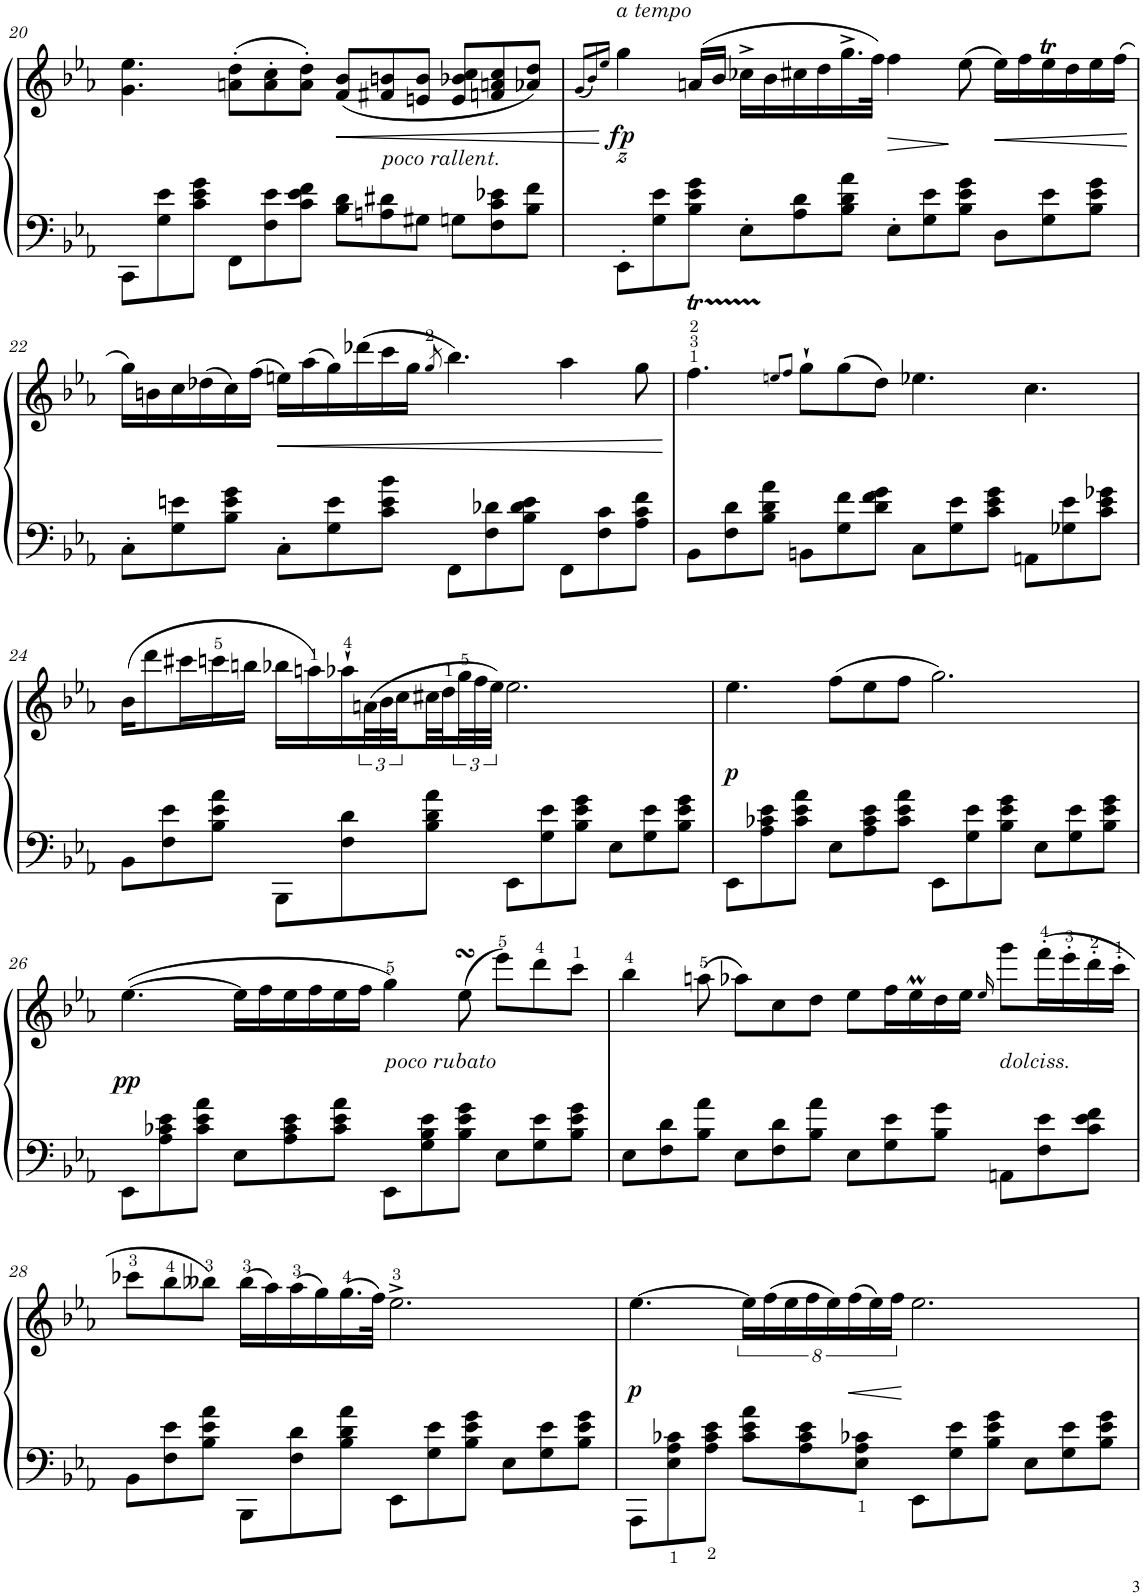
**kern	**kern	**dynam
*part1	*part1	*part1
*staff2	*staff1	*staff1/2
*I"Piano	*	*
*I'Pno.	*	*
!!LO:PB:g=z
*clefF4	*clefG2	*
*k[b-e-a-]	*k[b-e-a-]	*
*M12/8	*M12/8	*
=20	=20	=20
8CC\L	4.g\ 4.ee-\	.
8G\ 8e-\	.	.
8c\ 8e-\ 8g\J	.	.
8FF\L	(8an\' 8dd\'L	.
8F\ 8e-\	8a\' 8cc\'	.
8c\ 8e-\ 8f\J	8a\' 8dd\'J)	.
!	!	!LO:HP:b
8B-\ 8d\L	(8f/ 8b-/L	<
!	!LO:TX:b:i:t=poco rallent.	!
8An\ 8d#X\	8f#X/ 8bn/	.
8G#X\J	8en/ 8b/J	.
8Gn\L	8e/ 8b-X/ 8cc/L	.
8F\ 8c\ 8e-X\	8fn/ 8an/ 8cc/	.
8B-\ 8f\J	8a-X/ 8dd/J)	.
.	.	[
=21	=21	=21
.	(16qg/LL	.
.	16qb-/)	.
.	16qee-/JJ	.
!	!LO:TX:a:i:t=a tempo	!
!	!	!LO:DY:b
!	!	!LO:DY:n=1:b
8EE-'\L	4gg\	fp other-dynamics
8G\ 8e-\	.	.
8B-\ 8e-\ 8g\J	(16an/LL	.
.	16b-/JJ	.
8E-'\L	16cc-X^\LL	.
.	16b-\	.
8A-\ 8d\	16cc#X\	.
.	16dd\	.
8B-\ 8d\ 8a-\J	16.gg^\	.
.	32ff\JJk)	.
!	!	!LO:HP:b
8E-'\L	4ff\	>
8G\ 8e-\	.	.
8B-\ 8e-\ 8g\J	(8ee-\	]
!	!	!LO:HP:b
8D\L	16ee-\LL)	<
.	16ff\	.
8G\ 8e-\	16ee-T\	.
.	16dd\	.
8B-\ 8e-\ 8g\J	16ee-\	.
.	(16ff\JJ	.
.	.	[
!!LO:LB:g=z
=22	=22	=22
8C'\L	16gg\LL)	.
.	16bn\	.
8G\ 8en\	16cc\	.
.	(16dd-X\	.
8B-\ 8e\ 8g\J	16cc\)	.
.	(16ff\JJ	.
!	!	!LO:HP:b
8C'\L	16een\LL)	<
.	(16aa-\	.
8G\ 8e\	16gg\)	.
.	(16ddd-X\	.
8c\ 8e\ 8b-\J	16ccc\	.
.	16gg\JJ	.
.	8qgg/	.
8FF\L	4.bb-\)	.
8F\ 8d-X\	.	.
8B-\ 8d-\ 8e\J	.	.
8FF\L	4aa-\	.
8F\ 8c\	.	.
8A-\ 8c\ 8f\J	8gg\	.
.	.	[
=23	=23	=23
8BB-\L	4.ffT\	.
8F\ 8d\	.	.
8B-\ 8d\ 8a-\J	.	.
.	8qeen/L	.
.	8qff/J	.
8BBn\L	8gg`\L	.
8G\ 8f\	(8gg\	.
8d\ 8f\ 8g\J	8dd\J)	.
8C\L	4.ee-X\	.
8G\ 8e-\	.	.
8c\ 8e-\ 8g\J	.	.
8AAn\L	4.cc\	.
8G-X\ 8e-\	.	.
8c\ 8e-\ 8g-X\J	.	.
!!LO:LB:g=z
=24	=24	=24
8BB-\L	(16b-\KL	.
.	8ddd\	.
8F\ 8e-\	.	.
.	16ccc#X\L	.
8B-\ 8e-\ 8a-\J	16cccn\	.
.	16bbn\JJ	.
8BBB-\L	16bb-X\LL	.
.	16aan\)	.
8F\ 8d\	16aa-X`\	.
.	(48an\L	.
.	48b-\	.
.	48cc\	.
8B-\ 8d\ 8a-\J	32cc#X\	.
.	32dd\	.
.	48gg\	.
.	48ff\	.
.	48ee-\JJJ)	.
8EE-\L	2.ee-\	.
8G\ 8e-\	.	.
8B-\ 8e-\ 8g\J	.	.
8E-\L	.	.
8G\ 8e-\	.	.
8B-\ 8e-\ 8g\J	.	.
=25	=25	=25
!	!	!LO:DY:b
8EE-\L	4.ee-\	p
8A-\ 8c-X\ 8e-\	.	.
8c-\ 8e-\ 8a-\J	.	.
8E-\L	(8ff\L	.
8A-\ 8c-\ 8e-\	8ee-\	.
8c-\ 8e-\ 8a-\J	8ff\J	.
8EE-\L	2.gg\)	.
8G\ 8e-\	.	.
8B-\ 8e-\ 8g\J	.	.
8E-\L	.	.
8G\ 8e-\	.	.
8B-\ 8e-\ 8g\J	.	.
!!LO:LB:g=z
=26	=26	=26
!	!	!LO:DY:b
8EE-\L	([4.ee-\	pp
8A-\ 8c-X\ 8e-\	.	.
8c-\ 8e-\ 8a-\J	.	.
8E-\L	16ee-\LL]	.
.	16ff\	.
8A-\ 8c-\ 8e-\	16ee-\	.
.	16ff\	.
8c-\ 8e-\ 8a-\J	16ee-\	.
.	16ff\JJ	.
!	!LO:TX:b:i:t=poco rubato	!
8EE-\L	4gg\)	.
8G\ 8B-\ 8e-\	.	.
8B-\ 8e-\ 8g\J	(8ee-sSSs\	.
8E-\L	8eee-\L)	.
8G\ 8e-\	8ddd\	.
8B-\ 8e-\ 8g\J	8ccc\J	.
=27	=27	=27
8E-\L	4bb-\	.
8F\ 8d\	.	.
8B-\ 8a-\J	(8aan\	.
8E-\L	8aa-X\L)	.
8F\ 8d\	8cc\	.
8B-\ 8a-\J	8dd\J	.
8E-\L	8ee-\L	.
8G\ 8e-\	16ff\L	.
.	16ee-M\	.
8B-\ 8g\J	16dd\	.
.	16ee-\JJ	.
.	16qee-/	.
!	!LO:TX:b:i:t=dolciss.	!
8AAn\L	8ggg\L	.
8F\ 8e-\	(16fff'\L	.
.	16eee-'\	.
8c\ 8e-\ 8f\J	16ddd'\	.
.	16ccc'\JJ	.
!!LO:LB:g=z
=28	=28	=28
8BB-\L	8ccc-X\L	.
8F\ 8e-\	8bb-\	.
8B-\ 8e-\ 8a-\J	8bb--X\J)	.
8BBB-\L	(16bb--\LL	.
.	16aa-\)	.
8F\ 8d\	(16aa-\	.
.	16gg\)	.
8B-\ 8d\ 8a-\J	(16.gg\	.
.	32ff\JJk)	.
8EE-\L	2.ee-^\	.
8G\ 8e-\	.	.
8B-\ 8e-\ 8g\J	.	.
8E-\L	.	.
8G\ 8e-\	.	.
8B-\ 8e-\ 8g\J	.	.
=29	=29	=29
!	!	!LO:DY:b
8AAA-\L	[4.ee-\	p
8E-\ 8A-\ 8c-X\	.	.
8A-\ 8c-\ 8e-\J	.	.
8c-\ 8e-\ 8a-\L	64%3ee-\LL]	.
.	(64%3ff\	.
.	64%3ee-\	.
8A-\ 8c-\ 8e-\	.	.
.	64%3ff\	.
.	64%3ee-\)	.
!	!	!LO:HP:b
.	(64%3ff\	<
8E-\ 8A-\ 8c-X\J	.	.
.	64%3ee-\)	.
.	64%3ff\JJ	.
8EE-\L	2.ee-\	[
8G\ 8e-\	.	.
8B-\ 8e-\ 8g\J	.	.
8E-\L	.	.
8G\ 8e-\	.	.
8B-\ 8e-\ 8g\J	.	.
=	=	=
*-	*-	*-
